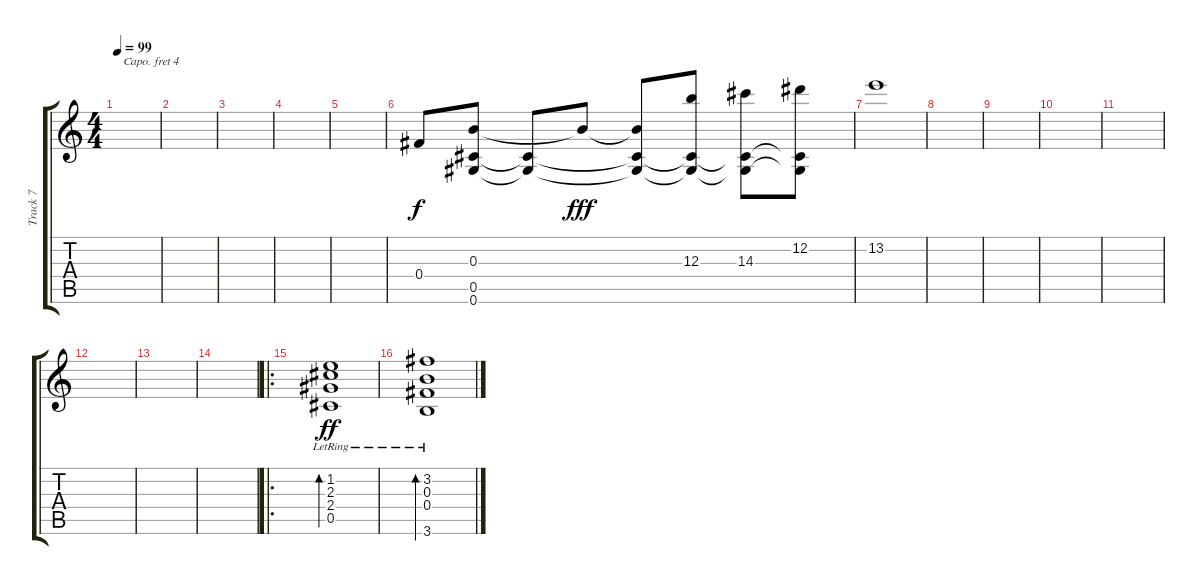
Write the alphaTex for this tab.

\track ("Track 7" "Track 7") {instrument acousticguitarsteel}
\staff {score tabs}
\capo 4
\tuning (E4 B3 G3 D3 A2 E2) {hide}
\ts (4 4)
\tempo 99
\clef g2
\ks c
|
|
|
|
|
0.4.8{dy f} (0.3 0.5 0.6).8 (0.5{t} 0.6{t}).8 0.3{t}.8{dy fff} (0.3{t} 0.5{t} 0.6{t}).8 (12.3 0.5{t} 0.6{t}).8 (14.3 0.5{t} 0.6{t}).8 (12.2 0.5{t} 0.6{t}).8 |
13.2.1 |
|
|
|
|
|
|
|
\ro
(1.2 2.3 2.4 0.5{lr}).1{bd 480 dy ff} |
(3.2{lr} 0.3{lr} 0.4{lr} 3.6{lr}).1{bd 480}
